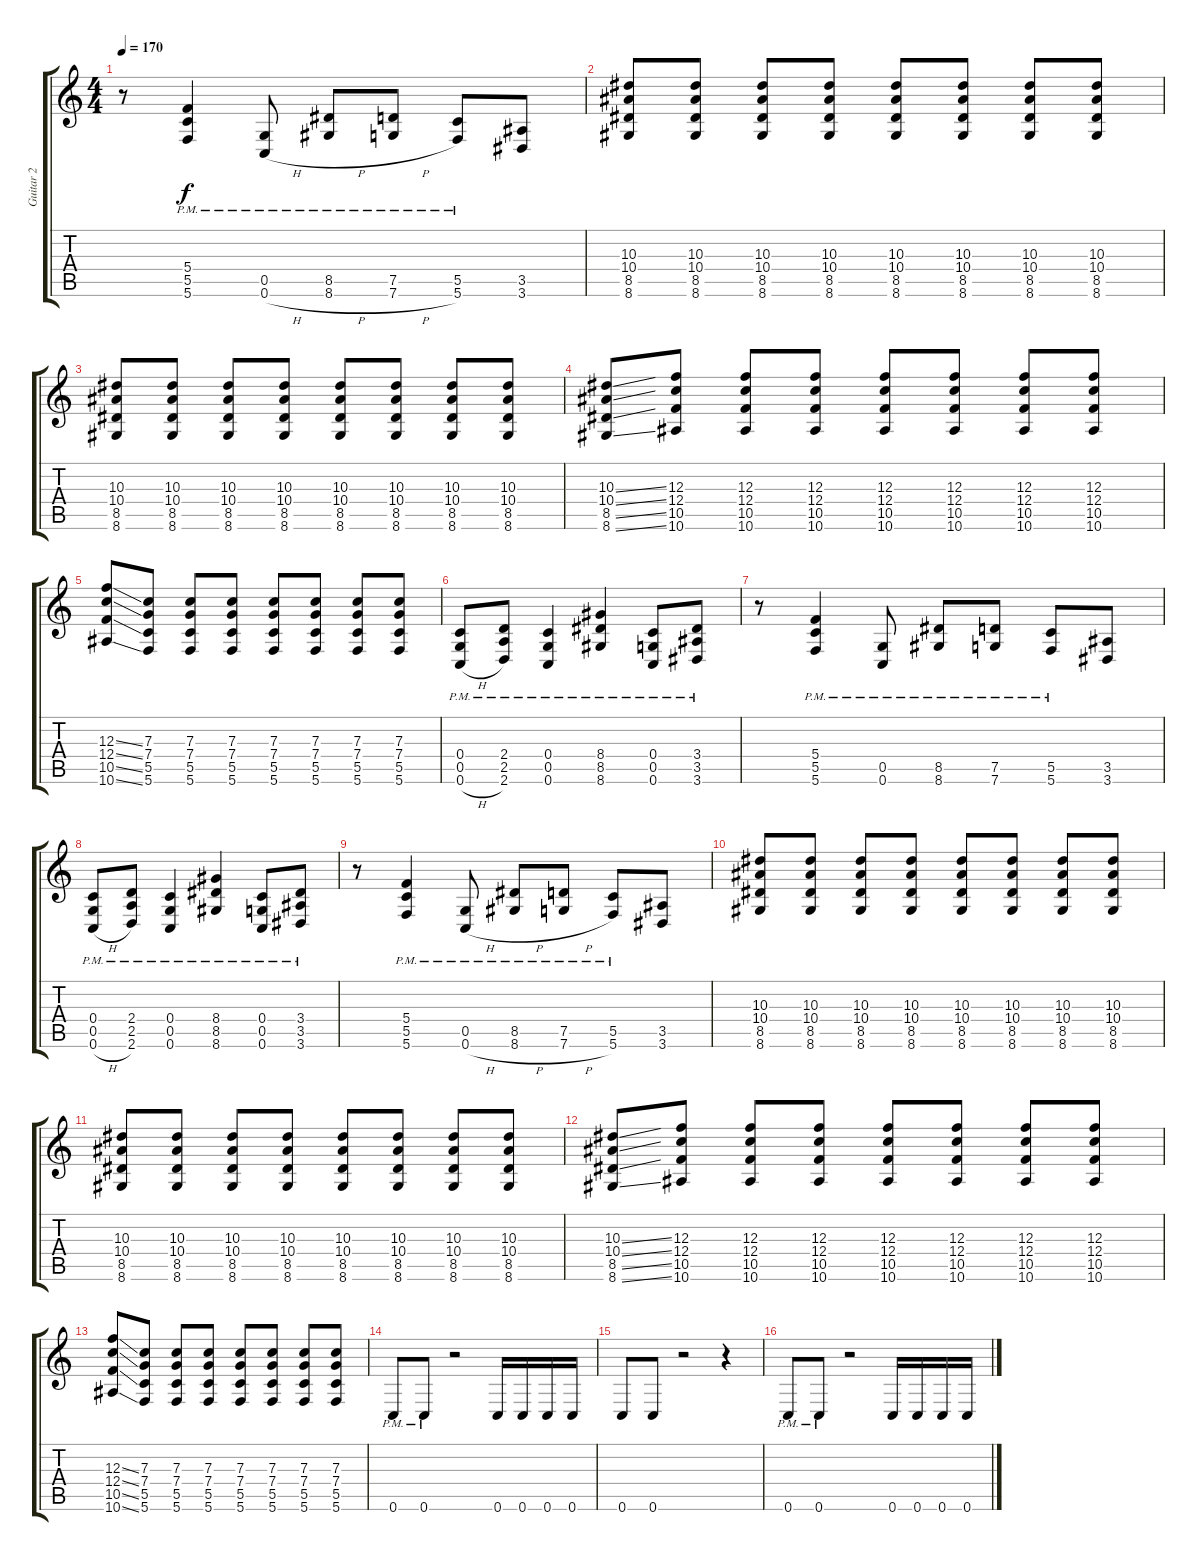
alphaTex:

\track ("Guitar 2" "Guitar 2") {instrument overdrivenguitar}
\staff {score tabs}
\tuning (D4 A3 F3 C3 G2 C2) {hide}
\ts (4 4)
\tempo 170
\clef g2
\ks c
r.8{dy f} (5.4 5.5 5.6{pm}).4 (0.5 0.6{h pm}).8 (8.5 8.6{h pm}).8 (7.5 7.6{h pm}).8 (5.5 5.6{pm}).8 (3.5 3.6).8 |
(10.3 10.4 8.5 8.6).8 (10.3 10.4 8.5 8.6).8 (10.3 10.4 8.5 8.6).8 (10.3 10.4 8.5 8.6).8 (10.3 10.4 8.5 8.6).8 (10.3 10.4 8.5 8.6).8 (10.3 10.4 8.5 8.6).8 (10.3 10.4 8.5 8.6).8 |
(10.3 10.4 8.5 8.6).8 (10.3 10.4 8.5 8.6).8 (10.3 10.4 8.5 8.6).8 (10.3 10.4 8.5 8.6).8 (10.3 10.4 8.5 8.6).8 (10.3 10.4 8.5 8.6).8 (10.3 10.4 8.5 8.6).8 (10.3 10.4 8.5 8.6).8 |
(10.3{ss} 10.4{ss} 8.5{ss} 8.6{ss}).8 (12.3 12.4 10.5 10.6).8 (12.3 12.4 10.5 10.6).8 (12.3 12.4 10.5 10.6).8 (12.3 12.4 10.5 10.6).8 (12.3 12.4 10.5 10.6).8 (12.3 12.4 10.5 10.6).8 (12.3 12.4 10.5 10.6).8 |
(12.3{ss} 12.4{ss} 10.5{ss} 10.6{ss}).8 (7.3 7.4 5.5 5.6).8 (7.3 7.4 5.5 5.6).8 (7.3 7.4 5.5 5.6).8 (7.3 7.4 5.5 5.6).8 (7.3 7.4 5.5 5.6).8 (7.3 7.4 5.5 5.6).8 (7.3 7.4 5.5 5.6).8 |
(0.4 0.5 0.6{h pm}).8 (2.4 2.5 2.6{pm}).8 (0.4 0.5 0.6{pm}).4 (8.4 8.5 8.6{pm}).4 (0.4 0.5 0.6{pm}).8 (3.4 3.5 3.6{pm}).8 |
r.8 (5.4 5.5 5.6{pm}).4 (0.5 0.6{pm}).8 (8.5 8.6{pm}).8 (7.5 7.6{pm}).8 (5.5 5.6{pm}).8 (3.5 3.6).8 |
(0.4 0.5 0.6{h pm}).8 (2.4 2.5 2.6{pm}).8 (0.4 0.5 0.6{pm}).4 (8.4 8.5 8.6{pm}).4 (0.4 0.5 0.6{pm}).8 (3.4 3.5 3.6{pm}).8 |
r.8 (5.4 5.5 5.6{pm}).4 (0.5 0.6{h pm}).8 (8.5 8.6{h pm}).8 (7.5 7.6{h pm}).8 (5.5 5.6{pm}).8 (3.5 3.6).8 |
(10.3 10.4 8.5 8.6).8 (10.3 10.4 8.5 8.6).8 (10.3 10.4 8.5 8.6).8 (10.3 10.4 8.5 8.6).8 (10.3 10.4 8.5 8.6).8 (10.3 10.4 8.5 8.6).8 (10.3 10.4 8.5 8.6).8 (10.3 10.4 8.5 8.6).8 |
(10.3 10.4 8.5 8.6).8 (10.3 10.4 8.5 8.6).8 (10.3 10.4 8.5 8.6).8 (10.3 10.4 8.5 8.6).8 (10.3 10.4 8.5 8.6).8 (10.3 10.4 8.5 8.6).8 (10.3 10.4 8.5 8.6).8 (10.3 10.4 8.5 8.6).8 |
(10.3{ss} 10.4{ss} 8.5{ss} 8.6{ss}).8 (12.3 12.4 10.5 10.6).8 (12.3 12.4 10.5 10.6).8 (12.3 12.4 10.5 10.6).8 (12.3 12.4 10.5 10.6).8 (12.3 12.4 10.5 10.6).8 (12.3 12.4 10.5 10.6).8 (12.3 12.4 10.5 10.6).8 |
(12.3{ss} 12.4{ss} 10.5{ss} 10.6{ss}).8 (7.3 7.4 5.5 5.6).8 (7.3 7.4 5.5 5.6).8 (7.3 7.4 5.5 5.6).8 (7.3 7.4 5.5 5.6).8 (7.3 7.4 5.5 5.6).8 (7.3 7.4 5.5 5.6).8 (7.3 7.4 5.5 5.6).8 |
0.6{pm}.8 0.6{pm}.8 r.2 0.6.16 0.6.16 0.6.16 0.6.16 |
0.6.8 0.6.8 r.2 r.4 |
0.6{pm}.8 0.6{pm}.8 r.2 0.6.16 0.6.16 0.6.16 0.6.16
